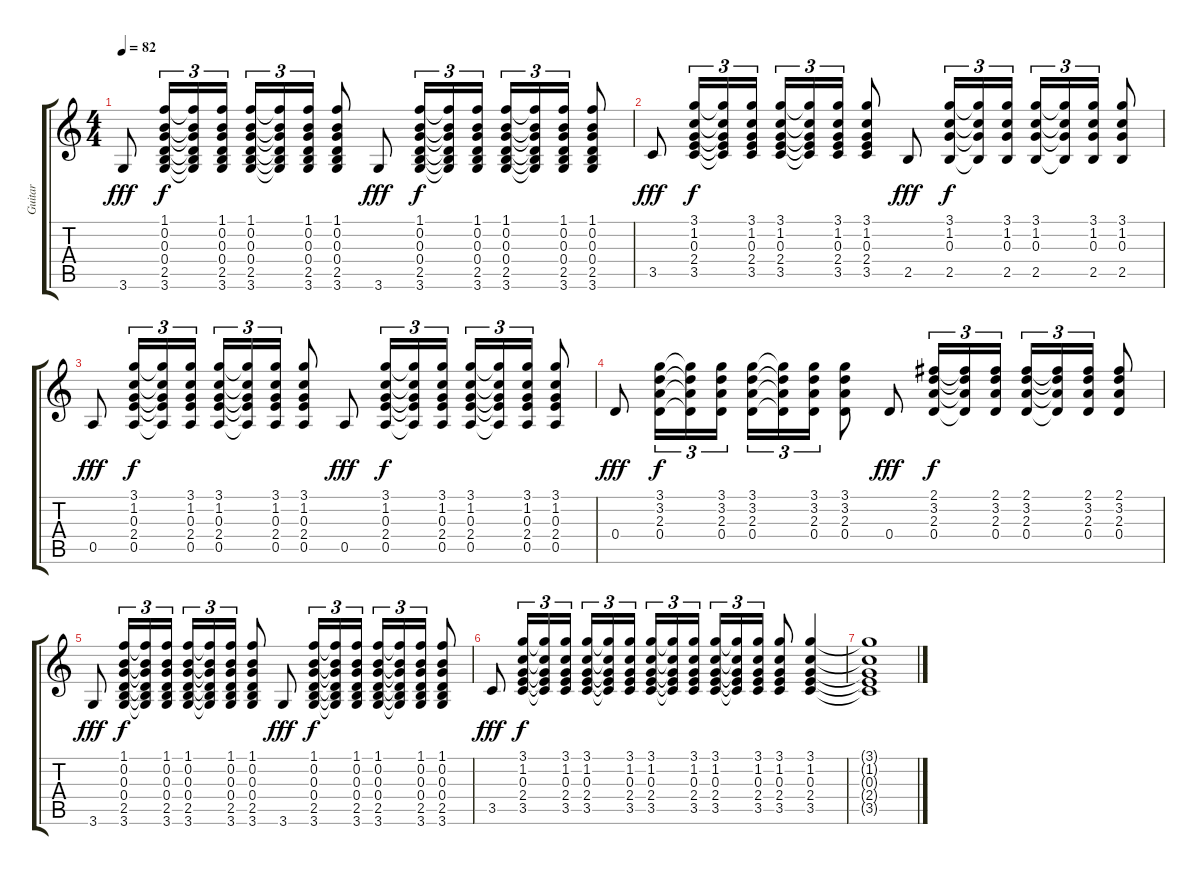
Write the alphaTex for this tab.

\track ("Guitar" "Guitar") {instrument acousticguitarsteel}
\staff {score tabs}
\tuning (E4 B3 G3 D3 A2 E2) {hide}
\ts (4 4)
\tempo 82
\clef g2
\ks c
3.6.8{dy fff} (1.1 0.2 0.3 0.4 2.5 3.6).16{tu (3 2) dy f} (1.1{t} 0.2{t} 0.3{t} 0.4{t} 2.5{t} 3.6{t}).16{tu (3 2)} (1.1 0.2 0.3 0.4 2.5 3.6).16{tu (3 2)} (1.1 0.2 0.3 0.4 2.5 3.6).16{tu (3 2)} (1.1{t} 0.2{t} 0.3{t} 0.4{t} 2.5{t} 3.6{t}).16{tu (3 2)} (1.1 0.2 0.3 0.4 2.5 3.6).16{tu (3 2)} (1.1 0.2 0.3 0.4 2.5 3.6).8 3.6.8{dy fff} (1.1 0.2 0.3 0.4 2.5 3.6).16{tu (3 2) dy f} (1.1{t} 0.2{t} 0.3{t} 0.4{t} 2.5{t} 3.6{t}).16{tu (3 2)} (1.1 0.2 0.3 0.4 2.5 3.6).16{tu (3 2)} (1.1 0.2 0.3 0.4 2.5 3.6).16{tu (3 2)} (1.1{t} 0.2{t} 0.3{t} 0.4{t} 2.5{t} 3.6{t}).16{tu (3 2)} (1.1 0.2 0.3 0.4 2.5 3.6).16{tu (3 2)} (1.1 0.2 0.3 0.4 2.5 3.6).8 |
3.5.8{dy fff} (3.1 1.2 0.3 2.4 3.5).16{tu (3 2) dy f} (3.1{t} 1.2{t} 0.3{t} 2.4{t} 3.5{t}).16{tu (3 2)} (3.1 1.2 0.3 2.4 3.5).16{tu (3 2)} (3.1 1.2 0.3 2.4 3.5).16{tu (3 2)} (3.1{t} 1.2{t} 0.3{t} 2.4{t} 3.5{t}).16{tu (3 2)} (3.1 1.2 0.3 2.4 3.5).16{tu (3 2)} (3.1 1.2 0.3 2.4 3.5).8 2.5.8{dy fff} (3.1 1.2 0.3 2.5).16{tu (3 2) dy f} (3.1{t} 1.2{t} 0.3{t} 2.5{t}).16{tu (3 2)} (3.1 1.2 0.3 2.5).16{tu (3 2)} (3.1 1.2 0.3 2.5).16{tu (3 2)} (3.1{t} 1.2{t} 0.3{t} 2.5{t}).16{tu (3 2)} (3.1 1.2 0.3 2.5).16{tu (3 2)} (3.1 1.2 0.3 2.5).8 |
0.5.8{dy fff} (3.1 1.2 0.3 2.4 0.5).16{tu (3 2) dy f} (3.1{t} 1.2{t} 0.3{t} 2.4{t} 0.5{t}).16{tu (3 2)} (3.1 1.2 0.3 2.4 0.5).16{tu (3 2)} (3.1 1.2 0.3 2.4 0.5).16{tu (3 2)} (3.1{t} 1.2{t} 0.3{t} 2.4{t} 0.5{t}).16{tu (3 2)} (3.1 1.2 0.3 2.4 0.5).16{tu (3 2)} (3.1 1.2 0.3 2.4 0.5).8 0.5.8{dy fff} (3.1 1.2 0.3 2.4 0.5).16{tu (3 2) dy f} (3.1{t} 1.2{t} 0.3{t} 2.4{t} 0.5{t}).16{tu (3 2)} (3.1 1.2 0.3 2.4 0.5).16{tu (3 2)} (3.1 1.2 0.3 2.4 0.5).16{tu (3 2)} (3.1{t} 1.2{t} 0.3{t} 2.4{t} 0.5{t}).16{tu (3 2)} (3.1 1.2 0.3 2.4 0.5).16{tu (3 2)} (3.1 1.2 0.3 2.4 0.5).8 |
0.4.8{dy fff} (3.1 3.2 2.3 0.4).16{tu (3 2) dy f} (3.1{t} 3.2{t} 2.3{t} 0.4{t}).16{tu (3 2)} (3.1 3.2 2.3 0.4).16{tu (3 2)} (3.1 3.2 2.3 0.4).16{tu (3 2)} (3.1{t} 3.2{t} 2.3{t} 0.4{t}).16{tu (3 2)} (3.1 3.2 2.3 0.4).16{tu (3 2)} (3.1 3.2 2.3 0.4).8 0.4.8{dy fff} (2.1 3.2 2.3 0.4).16{tu (3 2) dy f} (2.1{t} 3.2{t} 2.3{t} 0.4{t}).16{tu (3 2)} (2.1 3.2 2.3 0.4).16{tu (3 2)} (2.1 3.2 2.3 0.4).16{tu (3 2)} (2.1{t} 3.2{t} 2.3{t} 0.4{t}).16{tu (3 2)} (2.1 3.2 2.3 0.4).16{tu (3 2)} (2.1 3.2 2.3 0.4).8 |
3.6.8{dy fff} (1.1 0.2 0.3 0.4 2.5 3.6).16{tu (3 2) dy f} (1.1{t} 0.2{t} 0.3{t} 0.4{t} 2.5{t} 3.6{t}).16{tu (3 2)} (1.1 0.2 0.3 0.4 2.5 3.6).16{tu (3 2)} (1.1 0.2 0.3 0.4 2.5 3.6).16{tu (3 2)} (1.1{t} 0.2{t} 0.3{t} 0.4{t} 2.5{t} 3.6{t}).16{tu (3 2)} (1.1 0.2 0.3 0.4 2.5 3.6).16{tu (3 2)} (1.1 0.2 0.3 0.4 2.5 3.6).8 3.6.8{dy fff} (1.1 0.2 0.3 0.4 2.5 3.6).16{tu (3 2) dy f} (1.1{t} 0.2{t} 0.3{t} 0.4{t} 2.5{t} 3.6{t}).16{tu (3 2)} (1.1 0.2 0.3 0.4 2.5 3.6).16{tu (3 2)} (1.1 0.2 0.3 0.4 2.5 3.6).16{tu (3 2)} (1.1{t} 0.2{t} 0.3{t} 0.4{t} 2.5{t} 3.6{t}).16{tu (3 2)} (1.1 0.2 0.3 0.4 2.5 3.6).16{tu (3 2)} (1.1 0.2 0.3 0.4 2.5 3.6).8 |
3.5.8{dy fff} (3.1 1.2 0.3 2.4 3.5).16{tu (3 2) dy f} (3.1{t} 1.2{t} 0.3{t} 2.4{t} 3.5{t}).16{tu (3 2)} (3.1 1.2 0.3 2.4 3.5).16{tu (3 2)} (3.1 1.2 0.3 2.4 3.5).16{tu (3 2)} (3.1{t} 1.2{t} 0.3{t} 2.4{t} 3.5{t}).16{tu (3 2)} (3.1 1.2 0.3 2.4 3.5).16{tu (3 2)} (3.1 1.2 0.3 2.4 3.5).16{tu (3 2)} (3.1{t} 1.2{t} 0.3{t} 2.4{t} 3.5{t}).16{tu (3 2)} (3.1 1.2 0.3 2.4 3.5).16{tu (3 2)} (3.1 1.2 0.3 2.4 3.5).16{tu (3 2)} (3.1{t} 1.2{t} 0.3{t} 2.4{t} 3.5{t}).16{tu (3 2)} (3.1 1.2 0.3 2.4 3.5).16{tu (3 2)} (3.1 1.2 0.3 2.4 3.5).8 (3.1 1.2 0.3 2.4 3.5).4 |
(3.1{t} 1.2{t} 0.3{t} 2.4{t} 3.5{t}).1
